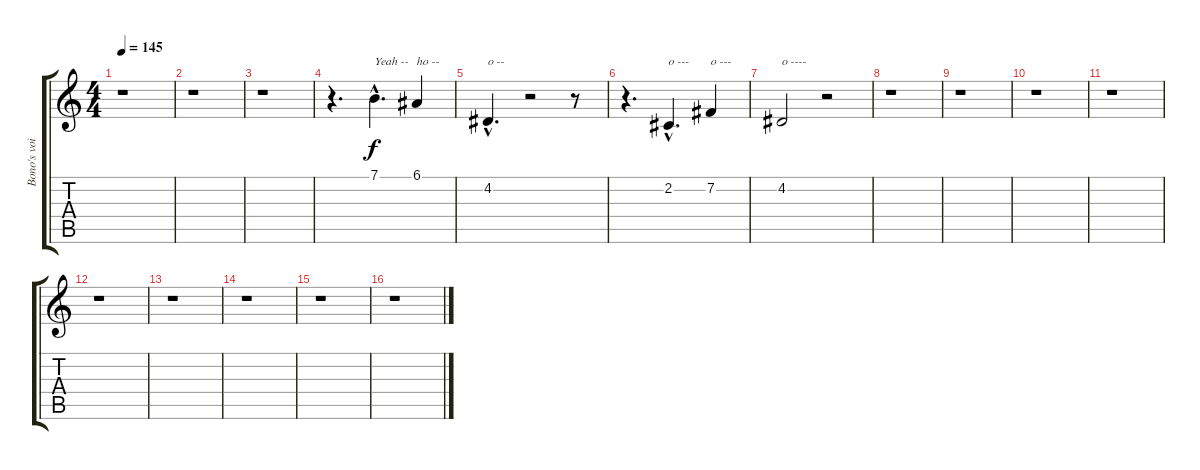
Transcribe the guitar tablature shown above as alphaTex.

\track ("Bono's voice    " "Bono's voi") {instrument rockorgan}
\staff {score tabs}
\tuning (E4 B3 G3 D3 A2 E2) {hide}
\ts (4 4)
\tempo 145
\clef g2
\ks c
r.1{dy f} |
r.1 |
r.1 |
r.4{d} 7.1{hac}.4{d txt "Yeah --"} 6.1.4{txt "ho --"} |
4.2{hac}.4{d txt "o --"} r.2 r.8 |
r.4{d} 2.2{hac}.4{d txt "o ---"} 7.2.4{txt "o ---"} |
4.2.2{txt "o ----"} r.2 |
r.1 |
r.1 |
r.1 |
r.1 |
r.1 |
r.1 |
r.1 |
r.1 |
r.1
